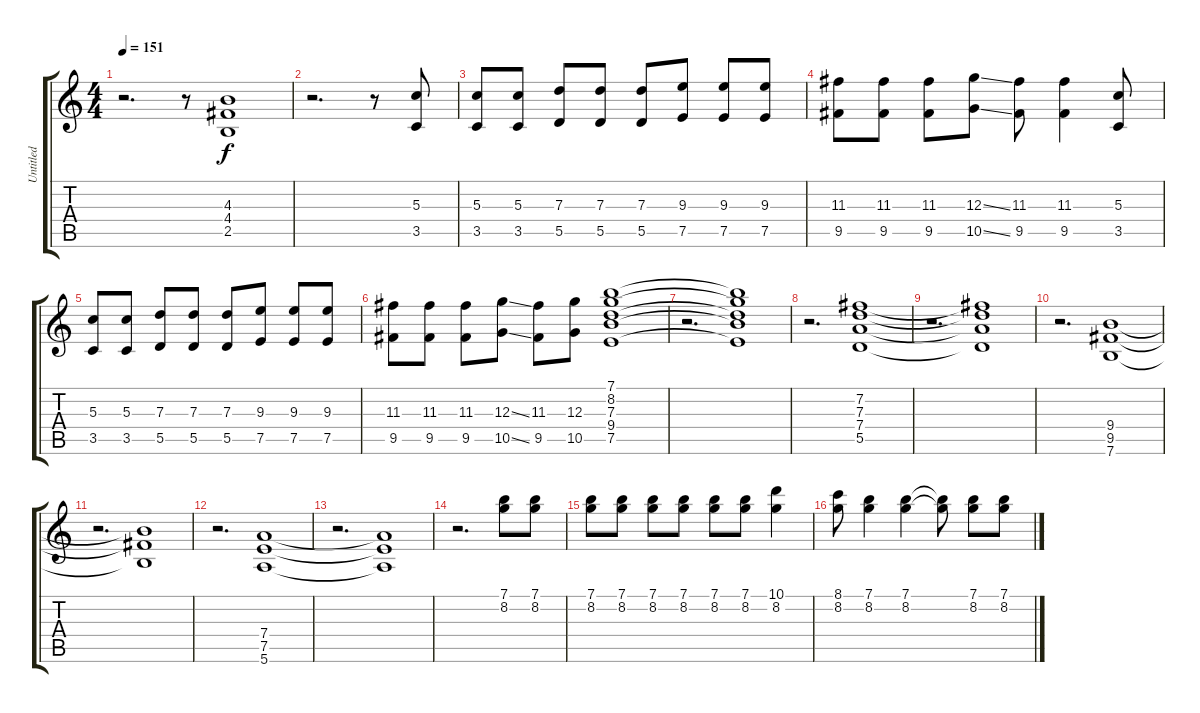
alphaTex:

\track ("Untitled" "Untitled") {instrument acousticguitarnylon}
\staff {score tabs}
\tuning (E4 B3 G3 D3 A2 E2) {hide}
\ts (4 4)
\tempo 151
\clef g2
\ks c
r.2{d dy f} r.8 (4.3{t} 4.4{t} 2.5{t}).1 |
r.2{d} r.8 (5.3 3.5).8 |
(5.3 3.5).8 (5.3 3.5).8 (7.3 5.5).8 (7.3 5.5).8 (7.3 5.5).8 (9.3 7.5).8 (9.3 7.5).8 (9.3 7.5).8 |
(11.3 9.5).8 (11.3 9.5).8 (11.3 9.5).8 (12.3{ss} 10.5{ss}).8 (11.3 9.5).8 (11.3 9.5).4 (5.3 3.5).8 |
(5.3 3.5).8 (5.3 3.5).8 (7.3 5.5).8 (7.3 5.5).8 (7.3 5.5).8 (9.3 7.5).8 (9.3 7.5).8 (9.3 7.5).8 |
(11.3 9.5).8 (11.3 9.5).8 (11.3 9.5).8 (12.3{ss} 10.5{ss}).8 (11.3 9.5).8 (12.3 10.5).8 (7.1 8.2 7.3 9.4 7.5).1 |
r.2{d} (7.1{t} 8.2{t} 7.3{t} 9.4{t} 7.5{t}).1 |
r.2{d} (7.2 7.3 7.4 5.5).1 |
r.2{d} (7.2{t} 7.3{t} 7.4{t} 5.5{t}).1 |
r.2{d} (9.4 9.5 7.6).1 |
r.2{d} (9.4{t} 9.5{t} 7.6{t}).1 |
r.2{d} (7.4 7.5 5.6).1 |
r.2{d} (7.4{t} 7.5{t} 5.6{t}).1 |
r.2{d} (7.1 8.2).8 (7.1 8.2).8 |
(7.1 8.2).8 (7.1 8.2).8 (7.1 8.2).8 (7.1 8.2).8 (7.1 8.2).8 (7.1 8.2).8 (10.1 8.2).4 |
(8.1 8.2).8 (7.1 8.2).4 (7.1 8.2).4 (7.1{t} 8.2{t}).8 (7.1 8.2).8 (7.1 8.2).8
